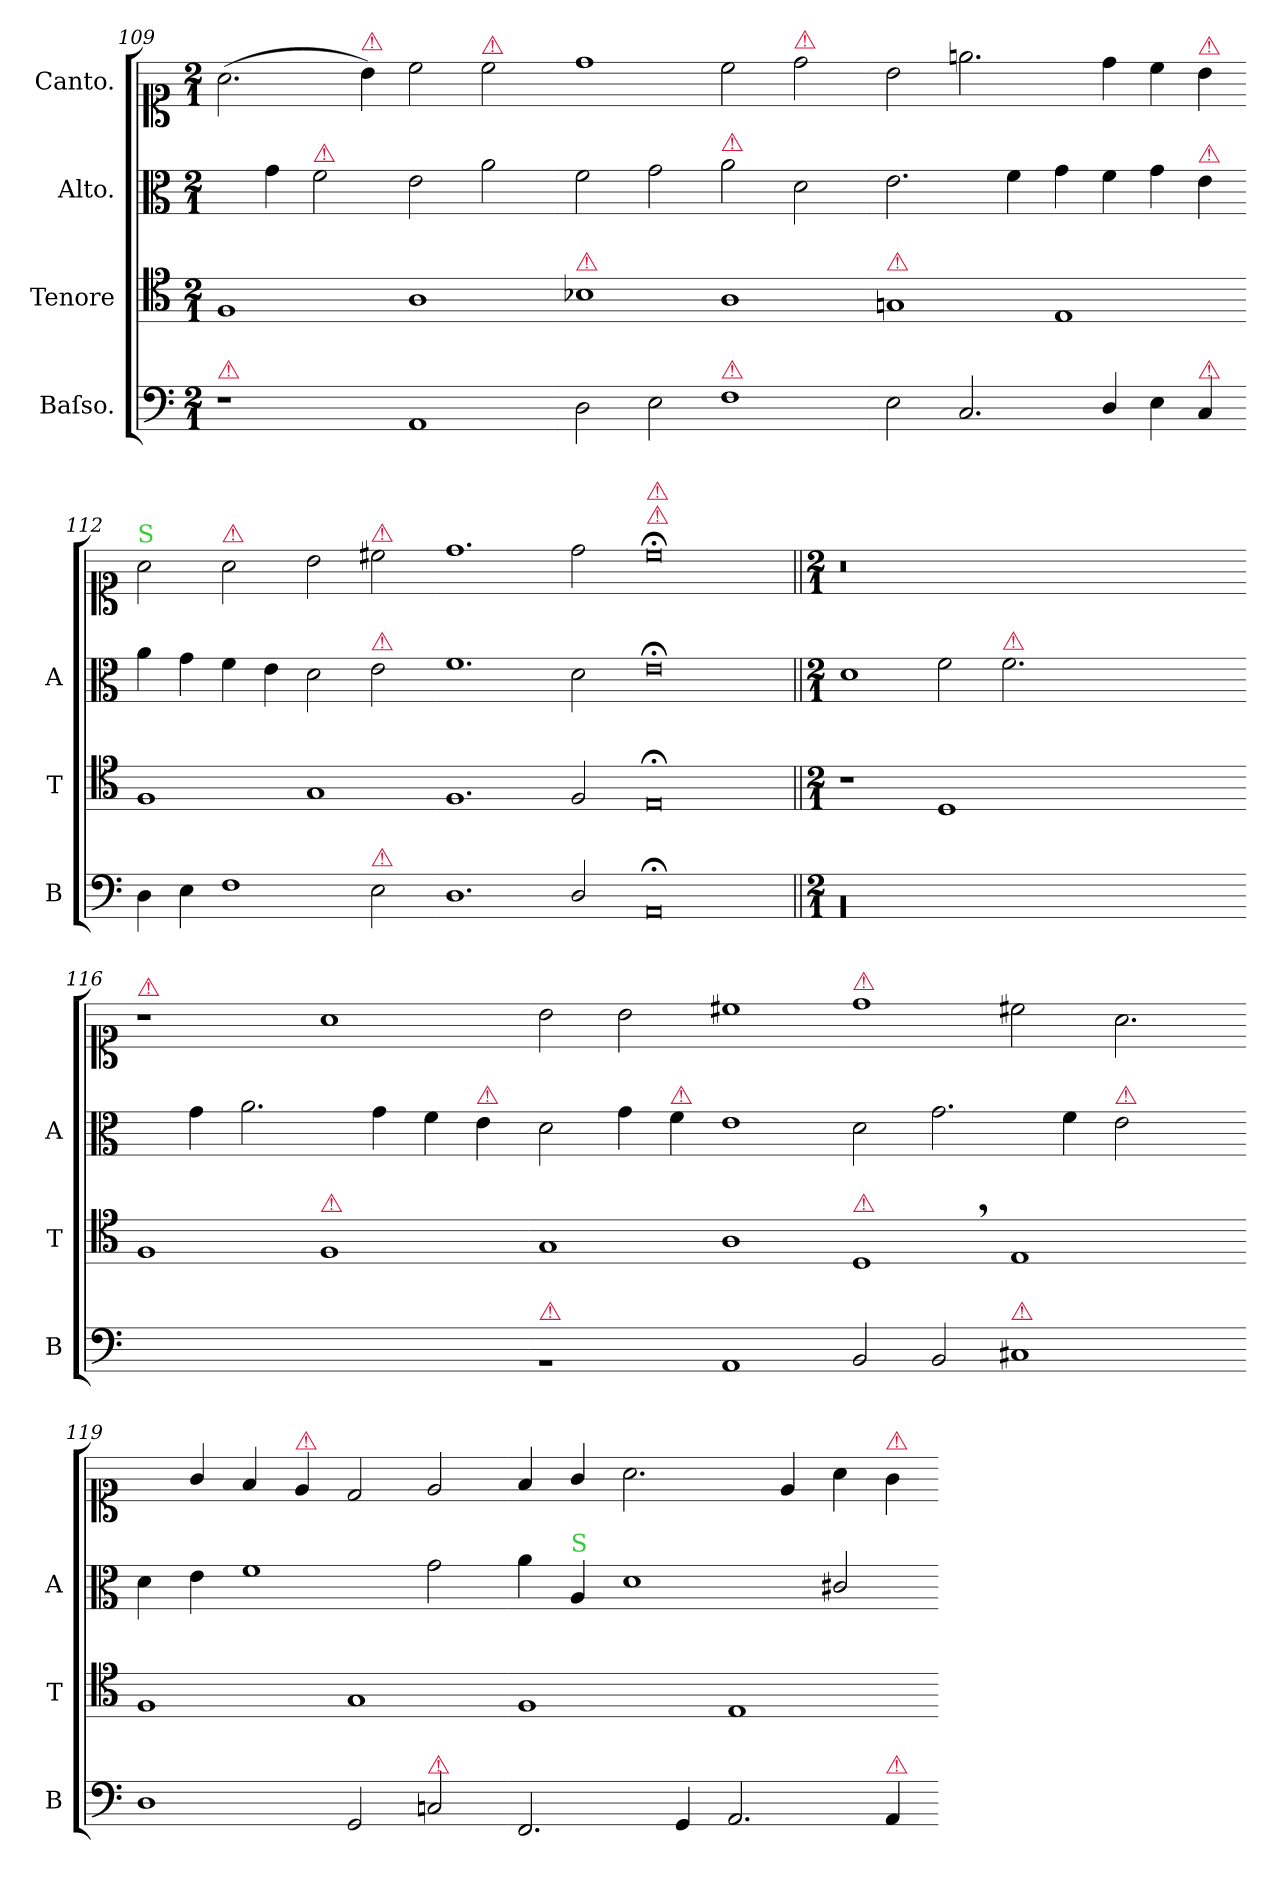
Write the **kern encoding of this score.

**kern	**kern	**kern	**kern
*part4	*part3	*part2	*part1
*staff4	*staff3	*staff2	*staff1
*I"Baſso.	*I"Tenore	*I"Alto.	*I"Canto.
*I'B	*I'T	*I'A	*
*clefF4	*clefC4	*clefC3	*clefC1
*k[]	*k[]	*k[]	*k[]
*M2/1	*M2/1	*M2/1	*M2/1
=109	=109	=109	=109
!LO:TX:a:color=crimson:t=⚠	!	!	!
1r	1F	4ryy	(2.a\
.	.	4g\	.
!	!	!LO:TX:a:color=crimson:t=⚠	!
.	.	2f\	.
!	!	!	!LO:TX:a:color=crimson:t=⚠
.	.	.	4b\)
1AA	1A	2e\	2cc\
!	!	!	!LO:TX:a:color=crimson:t=⚠
.	.	2a\	2cc\
=110-	=110-	=110-	=110-
!	!LO:TX:a:color=crimson:t=⚠	!	!
2D\	1B-X	2f\	1dd
2E\	.	2g\	.
!	!	!LO:TX:a:color=crimson:t=⚠	!
!LO:TX:a:color=crimson:t=⚠	!	!	!
1F	1A	2a\	2cc\
!	!	!	!LO:TX:a:color=crimson:t=⚠
.	.	2d\	2dd\
=111-	=111-	=111-	=111-
!	!LO:TX:a:color=crimson:t=⚠	!	!
2E\	1Gn	2.e\	2b\
2.C/	.	.	2.een\
.	.	4f\	.
.	1E	4g\	.
4D/	.	4f\	4dd\
4E\	.	4g\	4cc\
!	!	!	!LO:TX:a:color=crimson:t=⚠
!	!	!LO:TX:a:color=crimson:t=⚠	!
!LO:TX:a:color=crimson:t=⚠	!	!	!
4C/	.	4e\	4b\
=112-	=112-	=112-	=112-
!	!	!	!LO:TX:a:color=limegreen:t=S
4D\	1F	4a\	2a\
4E\	.	4g\	.
!	!	!	!LO:TX:a:color=crimson:t=⚠
1F	.	4f\	2a\
.	.	4e\	.
.	1G	2d\	2b\
!	!	!	!LO:TX:a:color=crimson:t=⚠
!	!	!LO:TX:a:color=crimson:t=⚠	!
!LO:TX:a:color=crimson:t=⚠	!	!	!
2E\	.	2e\	2cc#X\
=113-	=113-	=113-	=113-
1.D	1.F	1.f	1.dd
2D/	2F/	2d\	2dd\
=114-	=114-	=114-	=114-
!	!	!	!LO:TX:a:color=crimson:t=⚠
!	!	!	!LO:TX:a:color=crimson:t=⚠
0AA;<;	0E;<;	0e;<;	0cc#;
=115||	=115||	=115||	=115||
*M2/1	*M2/1	*M2/1	*M2/1
00rBB	1r	1d	0r
.	1D	2f\	.
!	!	!LO:TX:a:color=crimson:t=⚠	!
.	.	2.f\	.
.	0ryy	.	0ryy
.	.	1..ryy	.
=116-	=116-	=116-	=116-
!	!	!	!LO:TX:a:color=crimson:t=⚠
0ryy	1F	4ryy	1r
.	.	4g\	.
.	.	2.a\	.
!	!LO:TX:a:color=crimson:t=⚠	!	!
.	1F	.	1a
.	.	4g\	.
.	.	4f\	.
!	!	!LO:TX:a:color=crimson:t=⚠	!
.	.	4e\	.
=117-	=117-	=117-	=117-
!LO:TX:a:color=crimson:t=⚠	!	!	!
1rBB	1G	2d\	2b\
.	.	4g\	2b\
!	!	!LO:TX:a:color=crimson:t=⚠	!
.	.	4f\	.
1AA	1A	1e	1cc#X
=118-	=118-	=118-	=118-
!	!	!	!LO:TX:a:color=crimson:t=⚠
!	!LO:TX:a:color=crimson:t=⚠	!	!
2BB/	1D,<	2d\	1dd
2BB/	.	2.g\	.
!LO:TX:a:color=crimson:t=⚠	!	!	!
1C#X	1E	.	2cc#X\
.	.	4f\	.
!	!	!LO:TX:a:color=crimson:t=⚠	!
.	.	2e\	2.a\
4ryy	4ryy	4ryy	.
=119-	=119-	=119-	=119-
1D	1F	4d\	4ryy
.	.	4e\	4g/
.	.	1f	4f/
!	!	!	!LO:TX:a:color=crimson:t=⚠
.	.	.	4e/
2GG/	1G	.	2d/
!LO:TX:a:color=crimson:t=⚠	!	!	!
2Cn/	.	2g\	2e/
=120-	=120-	=120-	=120-
2.FF/	1F	4a\	4f/
!	!	!LO:TX:a:color=limegreen:t=S	!
.	.	4A/	4g/
.	.	1d	2.a\
4GG/	.	.	.
2.AA/	1E	.	.
.	.	.	4e/
.	.	2c#X/	4a\
!	!	!	!LO:TX:a:color=crimson:t=⚠
!LO:TX:a:color=crimson:t=⚠	!	!	!
4AA/	.	.	4g\
=-	=-	=-	=-
*-	*-	*-	*-
